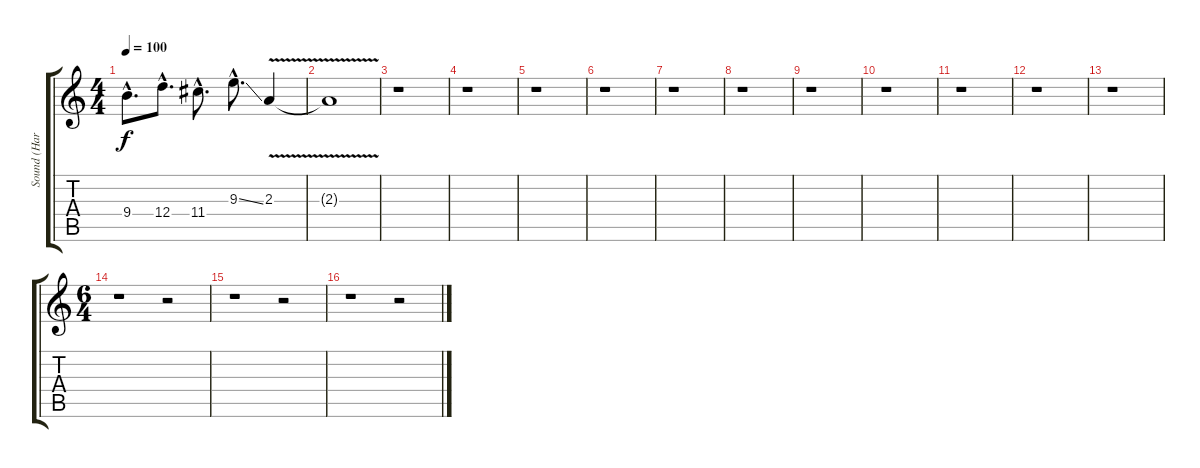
\track ("Sound (Harmonics)" "Sound (Har") {instrument guitarharmonics}
\staff {score tabs}
\tuning (E4 B3 G3 D3 E2 B1) {hide}
\ts (4 4)
\tempo 100
\clef g2
\ks c
9.4{hac}.8{d dy f} 12.4{hac}.8{d} 11.4{hac}.8{d} 9.3{ss hac}.8{d} 2.3{v}.4 |
2.3{t}.1 |
r.1 |
r.1 |
r.1 |
r.1 |
r.1 |
r.1 |
r.1 |
r.1 |
r.1 |
r.1 |
r.1 |
\ts (6 4)
r.1 r.2 |
r.1 r.2 |
r.1 r.2
